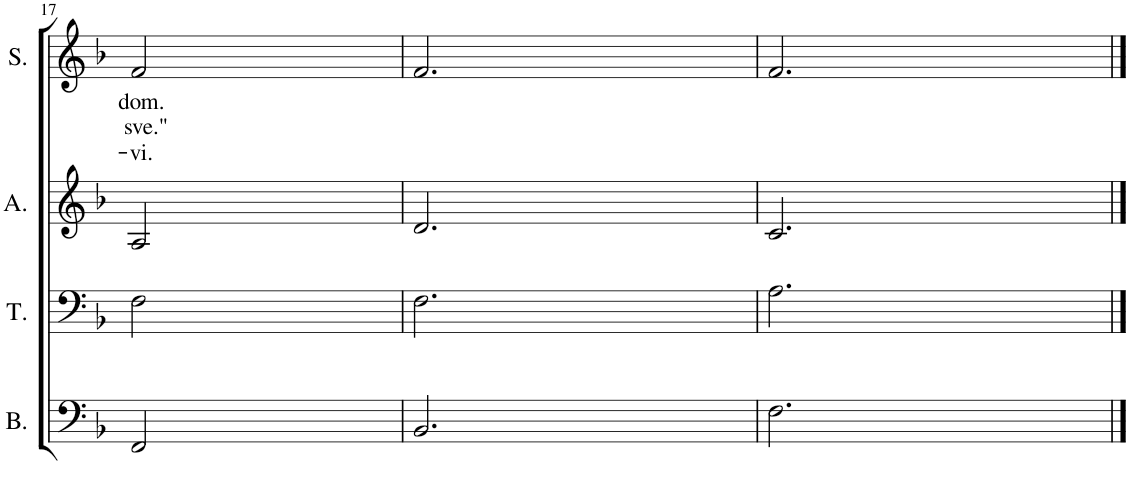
**kern	**kern	**kern	**kern	**text	**text	**text
*part4	*part3	*part2	*part1	*part1	*part1	*part1
*staff4	*staff3	*staff2	*staff1	*staff1	*staff1	*staff1
*I"Bass	*I"Tenor	*I"Alto	*I"Soprano	*	*	*
*I'B.	*I'T.	*I'A.	*I'S.	*	*	*
!!LO:PB:g=z
*clefF4	*clefF4	*clefG2	*clefG2	*	*	*
*k[b-]	*k[b-]	*k[b-]	*k[b-]	*	*	*
*M3/4	*M3/4	*M3/4	*M3/4	*	*	*
=17	=17	=17	=17	=17	=17	=17
!	!	!	!	!LO:LY:b	!LO:LY:b	!LO:LY:b
2FF/	2F\	2A/	2f/	dom.	sve."	-vi.
=18	=18	=18	=18	=18	=18	=18
2.BB-/	2.F\	2.d/	2.f/	.	.	.
=19	=19	=19	=19	=19	=19	=19
2.F\	2.A\	2.c/	2.f/	.	.	.
==	==	==	==	==	==	==
*-	*-	*-	*-	*-	*-	*-
